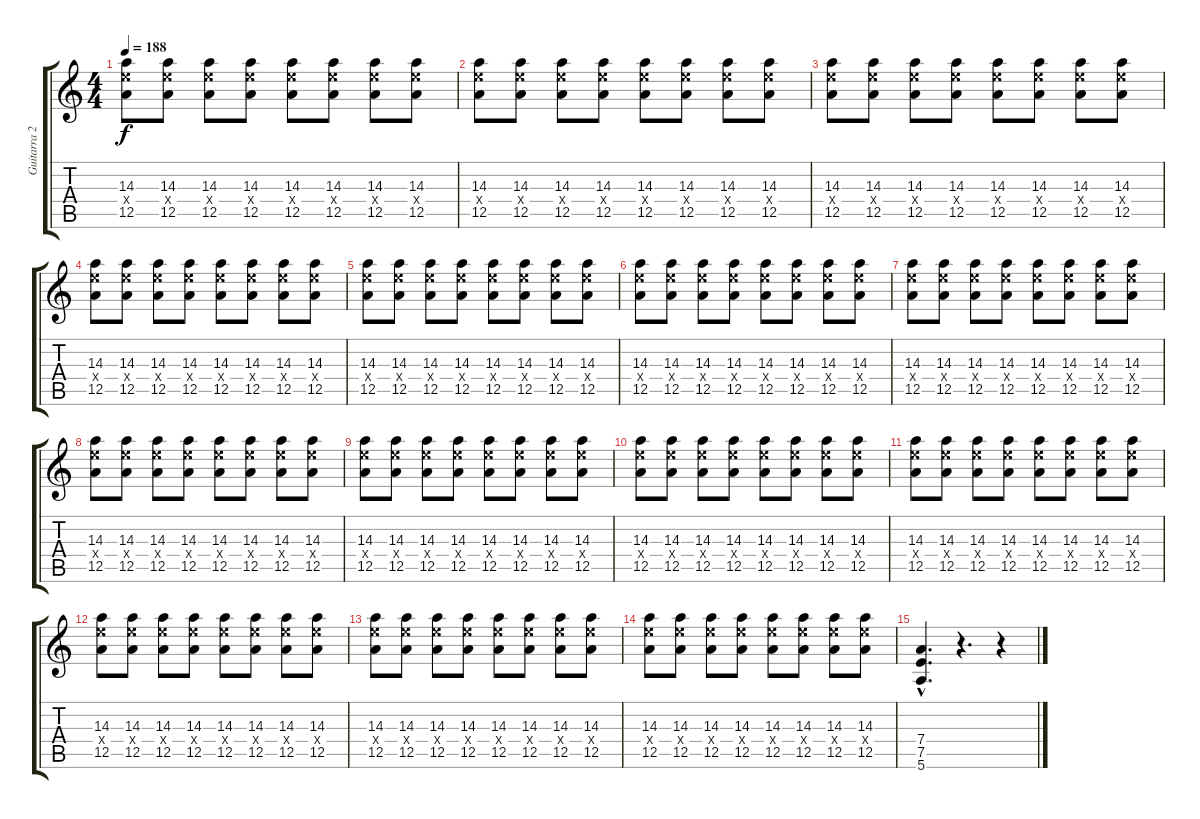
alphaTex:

\track ("Guitarra 2 - Erik" "Guitarra 2") {instrument distortionguitar}
\staff {score tabs}
\tuning (E4 B3 G3 D3 A2 E2) {hide}
\ts (4 4)
\tempo 188
\clef g2
\ks c
(14.3 14.4{x} 12.5).8{dy f} (14.3 14.4{x} 12.5).8 (14.3 14.4{x} 12.5).8 (14.3 14.4{x} 12.5).8 (14.3 14.4{x} 12.5).8 (14.3 14.4{x} 12.5).8 (14.3 14.4{x} 12.5).8 (14.3 14.4{x} 12.5).8 |
(14.3 14.4{x} 12.5).8 (14.3 14.4{x} 12.5).8 (14.3 14.4{x} 12.5).8 (14.3 14.4{x} 12.5).8 (14.3 14.4{x} 12.5).8 (14.3 14.4{x} 12.5).8 (14.3 14.4{x} 12.5).8 (14.3 14.4{x} 12.5).8 |
(14.3 14.4{x} 12.5).8 (14.3 14.4{x} 12.5).8 (14.3 14.4{x} 12.5).8 (14.3 14.4{x} 12.5).8 (14.3 14.4{x} 12.5).8 (14.3 14.4{x} 12.5).8 (14.3 14.4{x} 12.5).8 (14.3 14.4{x} 12.5).8 |
(14.3 14.4{x} 12.5).8 (14.3 14.4{x} 12.5).8 (14.3 14.4{x} 12.5).8 (14.3 14.4{x} 12.5).8 (14.3 14.4{x} 12.5).8 (14.3 14.4{x} 12.5).8 (14.3 14.4{x} 12.5).8 (14.3 14.4{x} 12.5).8 |
(14.3 14.4{x} 12.5).8 (14.3 14.4{x} 12.5).8 (14.3 14.4{x} 12.5).8 (14.3 14.4{x} 12.5).8 (14.3 14.4{x} 12.5).8 (14.3 14.4{x} 12.5).8 (14.3 14.4{x} 12.5).8 (14.3 14.4{x} 12.5).8 |
(14.3 14.4{x} 12.5).8 (14.3 14.4{x} 12.5).8 (14.3 14.4{x} 12.5).8 (14.3 14.4{x} 12.5).8 (14.3 14.4{x} 12.5).8 (14.3 14.4{x} 12.5).8 (14.3 14.4{x} 12.5).8 (14.3 14.4{x} 12.5).8 |
(14.3 14.4{x} 12.5).8 (14.3 14.4{x} 12.5).8 (14.3 14.4{x} 12.5).8 (14.3 14.4{x} 12.5).8 (14.3 14.4{x} 12.5).8 (14.3 14.4{x} 12.5).8 (14.3 14.4{x} 12.5).8 (14.3 14.4{x} 12.5).8 |
(14.3 14.4{x} 12.5).8 (14.3 14.4{x} 12.5).8 (14.3 14.4{x} 12.5).8 (14.3 14.4{x} 12.5).8 (14.3 14.4{x} 12.5).8 (14.3 14.4{x} 12.5).8 (14.3 14.4{x} 12.5).8 (14.3 14.4{x} 12.5).8 |
(14.3 14.4{x} 12.5).8 (14.3 14.4{x} 12.5).8 (14.3 14.4{x} 12.5).8 (14.3 14.4{x} 12.5).8 (14.3 14.4{x} 12.5).8 (14.3 14.4{x} 12.5).8 (14.3 14.4{x} 12.5).8 (14.3 14.4{x} 12.5).8 |
(14.3 14.4{x} 12.5).8 (14.3 14.4{x} 12.5).8 (14.3 14.4{x} 12.5).8 (14.3 14.4{x} 12.5).8 (14.3 14.4{x} 12.5).8 (14.3 14.4{x} 12.5).8 (14.3 14.4{x} 12.5).8 (14.3 14.4{x} 12.5).8 |
(14.3 14.4{x} 12.5).8 (14.3 14.4{x} 12.5).8 (14.3 14.4{x} 12.5).8 (14.3 14.4{x} 12.5).8 (14.3 14.4{x} 12.5).8 (14.3 14.4{x} 12.5).8 (14.3 14.4{x} 12.5).8 (14.3 14.4{x} 12.5).8 |
(14.3 14.4{x} 12.5).8 (14.3 14.4{x} 12.5).8 (14.3 14.4{x} 12.5).8 (14.3 14.4{x} 12.5).8 (14.3 14.4{x} 12.5).8 (14.3 14.4{x} 12.5).8 (14.3 14.4{x} 12.5).8 (14.3 14.4{x} 12.5).8 |
(14.3 14.4{x} 12.5).8 (14.3 14.4{x} 12.5).8 (14.3 14.4{x} 12.5).8 (14.3 14.4{x} 12.5).8 (14.3 14.4{x} 12.5).8 (14.3 14.4{x} 12.5).8 (14.3 14.4{x} 12.5).8 (14.3 14.4{x} 12.5).8 |
(14.3 14.4{x} 12.5).8 (14.3 14.4{x} 12.5).8 (14.3 14.4{x} 12.5).8 (14.3 14.4{x} 12.5).8 (14.3 14.4{x} 12.5).8 (14.3 14.4{x} 12.5).8 (14.3 14.4{x} 12.5).8 (14.3 14.4{x} 12.5).8 |
(7.4{hac} 7.5{hac} 5.6{hac}).4{d} r.4{d} r.4
